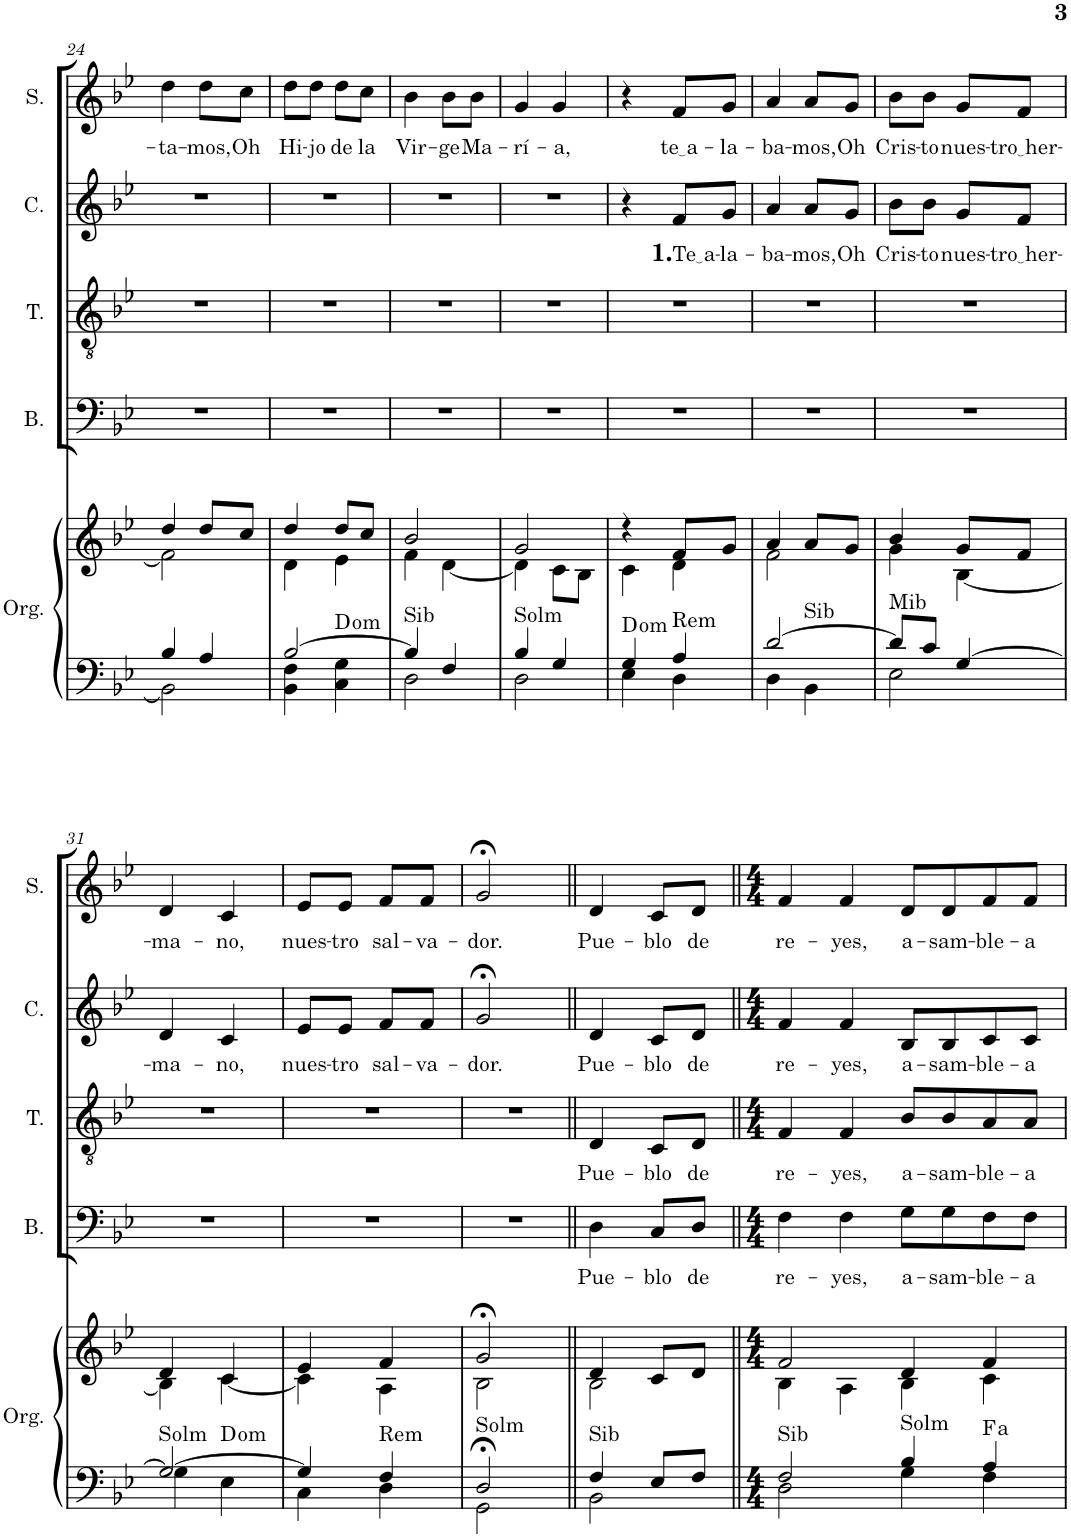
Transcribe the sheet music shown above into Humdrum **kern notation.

**kern	**kern	**harte	**kern	**text	**kern	**text	**kern	**text	**kern	**text
*part5	*part5	*part5	*part4	*part4	*part3	*part3	*part2	*part2	*part1	*part1
*staff6	*staff5	*	*staff4	*staff4	*staff3	*staff3	*staff2	*staff2	*staff1	*staff1
*I"Órgano	*	*	*I"Bajo	*	*I"Tenor	*	*I"Contralto	*	*I"Soprano	*
*	*	*	*I'B.	*	*I'T.	*	*I'C.	*	*I'S.	*
!!LO:PB:g=z
*clefF4	*clefG2	*	*clefF4	*	*clefGv2	*	*clefG2	*	*clefG2	*
*k[b-e-]	*k[b-e-]	*	*k[b-e-]	*	*k[b-e-]	*	*k[b-e-]	*	*k[b-e-]	*
*M2/4	*M2/4	*	*M2/4	*	*M2/4	*	*M2/4	*	*M2/4	*
=24	=24	=24	=24	=24	=24	=24	=24	=24	=24	=24
*^	*^	*	*	*	*	*	*	*	*	*
!	!	!	!	!	!	!	!	!	!	!	!	!LO:LY:b
4B-/	2BB-\]	4dd/	2f\]	.	2r	.	2r	.	2r	.	4dd\	-ta-
!	!	!	!	!	!	!	!	!	!	!	!	!LO:LY:b
4A/	.	8dd/L	.	.	.	.	.	.	.	.	8dd\L	-mos,
!	!	!	!	!	!	!	!	!	!	!	!	!LO:LY:b
.	.	8cc/J	.	.	.	.	.	.	.	.	8cc\J	Oh
=25	=25	=25	=25	=25	=25	=25	=25	=25	=25	=25	=25	=25
!	!	!	!	!	!	!	!	!	!	!	!	!LO:LY:b
[2B-/	4BB-\ 4F\	4dd/	4d\	.	2r	.	2r	.	2r	.	8dd\L	Hi-
!	!	!	!	!	!	!	!	!	!	!	!	!LO:LY:b
.	.	.	.	.	.	.	.	.	.	.	8dd\J	-jo
!	!	!	!	!	!	!	!	!	!	!	!	!LO:LY:b
.	4C\ 4G\	8dd/L	4e-\	D:dim	.	.	.	.	.	.	8dd\L	de
!	!	!	!	!	!	!	!	!	!	!	!	!LO:LY:b
.	.	8cc/J	.	.	.	.	.	.	.	.	8cc\J	la
=26	=26	=26	=26	=26	=26	=26	=26	=26	=26	=26	=26	=26
!	!	!	!	!LO:H:kt=Sib	!	!	!	!	!	!	!	!LO:LY:b
4B-/]	2D\	2b-/	4f\	N	2r	.	2r	.	2r	.	4b-\	Vir-
!	!	!	!	!	!	!	!	!	!	!	!	!LO:LY:b
4F/	.	.	[4d\	.	.	.	.	.	.	.	8b-\L	-ge
!	!	!	!	!	!	!	!	!	!	!	!	!LO:LY:b
.	.	.	.	.	.	.	.	.	.	.	8b-\J	Ma-
=27	=27	=27	=27	=27	=27	=27	=27	=27	=27	=27	=27	=27
!	!	!	!	!LO:H:kt=Solm	!	!	!	!	!	!	!	!LO:LY:b
4B-/	2D\	2g/	4d\]	N	2r	.	2r	.	2r	.	4g/	-rí-
!	!	!	!	!	!	!	!	!	!	!	!	!LO:LY:b
4G/	.	.	8c\L	.	.	.	.	.	.	.	4g/	-a,
.	.	.	8B-\J	.	.	.	.	.	.	.	.	.
=28	=28	=28	=28	=28	=28	=28	=28	=28	=28	=28	=28	=28
4G/	4E-\	4r	4c\	D:dim	2r	.	2r	.	4r	.	4r	.
!	!	!	!	!LO:H:kt=Rem	!	!	!	!	!	!LO:LY:b	!	!LO:LY:b
4A/	4D\	8f/L	4d\	N	.	.	.	.	8f/L	1. Te a	8f/L	te a
!	!	!	!	!	!	!	!	!	!	!LO:LY:b	!	!LO:LY:b
.	.	8g/J	.	.	.	.	.	.	8g/J	-la-	8g/J	-la-
=29	=29	=29	=29	=29	=29	=29	=29	=29	=29	=29	=29	=29
!	!	!	!	!LO:H:kt=Sib	!	!	!	!	!	!LO:LY:b	!	!LO:LY:b
[2d/	4D\	4a/	2f\	N	2r	.	2r	.	4a/	-ba-	4a/	-ba-
!	!	!	!	!	!	!	!	!	!	!LO:LY:b	!	!LO:LY:b
.	4BB-\	8a/L	.	.	.	.	.	.	8a/L	-mos,	8a/L	-mos,
!	!	!	!	!	!	!	!	!	!	!LO:LY:b	!	!LO:LY:b
.	.	8g/J	.	.	.	.	.	.	8g/J	Oh	8g/J	Oh
=30	=30	=30	=30	=30	=30	=30	=30	=30	=30	=30	=30	=30
!	!	!	!	!LO:H:kt=Mib	!	!	!	!	!	!LO:LY:b	!	!LO:LY:b
8d/L]	2E-\	4b-/	4g\	N	2r	.	2r	.	8b-\L	Cris-	8b-\L	Cris-
!	!	!	!	!	!	!	!	!	!	!LO:LY:b	!	!LO:LY:b
8c/J	.	.	.	.	.	.	.	.	8b-\J	-to	8b-\J	-to
!	!	!	!	!	!	!	!	!	!	!LO:LY:b	!	!LO:LY:b
[4G/	.	8g/L	[4B-\	.	.	.	.	.	8g/L	nues-	8g/L	nues-
!	!	!	!	!	!	!	!	!	!	!LO:LY:b	!	!LO:LY:b
.	.	8f/J	.	.	.	.	.	.	8f/J	tro her	8f/J	tro her
!!LO:LB:g=z
=31	=31	=31	=31	=31	=31	=31	=31	=31	=31	=31	=31	=31
!	!	!	!	!LO:H:kt=Solm	!	!	!	!	!	!LO:LY:b	!	!LO:LY:b
2G/_	4G\	4d/	4B-\]	N	2r	.	2r	.	4d/	-ma-	4d/	-ma-
!	!	!	!	!	!	!	!	!	!	!LO:LY:b	!	!LO:LY:b
.	4E-\	4c/	[4c\	D:dim	.	.	.	.	4c/	-no,	4c/	-no,
=32	=32	=32	=32	=32	=32	=32	=32	=32	=32	=32	=32	=32
!	!	!	!	!	!	!	!	!	!	!LO:LY:b	!	!LO:LY:b
4G/]	4C\	4e-/	4c\]	.	2r	.	2r	.	8e-/L	nues-	8e-/L	nues-
!	!	!	!	!	!	!	!	!	!	!LO:LY:b	!	!LO:LY:b
.	.	.	.	.	.	.	.	.	8e-/J	-tro	8e-/J	-tro
!	!	!	!	!LO:H:kt=Rem	!	!	!	!	!	!LO:LY:b	!	!LO:LY:b
4F/	4D\	4f/	4A\	N	.	.	.	.	8f/L	sal-	8f/L	sal-
!	!	!	!	!	!	!	!	!	!	!LO:LY:b	!	!LO:LY:b
.	.	.	.	.	.	.	.	.	8f/J	-va-	8f/J	-va-
=33	=33	=33	=33	=33	=33	=33	=33	=33	=33	=33	=33	=33
!	!	!	!	!LO:H:kt=Solm	!	!	!	!	!	!LO:LY:b	!	!LO:LY:b
2D;</	2GG\	2g;</	2B-\	N	2r	.	2r	.	2g;</	-dor.	2g;</	-dor.
=34||	=34||	=34||	=34||	=34||	=34||	=34||	=34||	=34||	=34||	=34||	=34||	=34||
!	!	!	!	!LO:H:kt=Sib	!	!LO:LY:b	!	!LO:LY:b	!	!LO:LY:b	!	!LO:LY:b
4F/	2BB-\	4d/	2B-\	N	4D\	Pue-	4D/	Pue-	4d/	Pue-	4d/	Pue-
!	!	!	!	!	!	!LO:LY:b	!	!LO:LY:b	!	!LO:LY:b	!	!LO:LY:b
8E-/L	.	8c/L	.	.	8C/L	-blo	8C/L	-blo	8c/L	-blo	8c/L	-blo
!	!	!	!	!	!	!LO:LY:b	!	!LO:LY:b	!	!LO:LY:b	!	!LO:LY:b
8F/J	.	8d/J	.	.	8D/J	de	8D/J	de	8d/J	de	8d/J	de
=35||	=35||	=35||	=35||	=35||	=35||	=35||	=35||	=35||	=35||	=35||	=35||	=35||
*M4/4	*	*M4/4	*	*	*M4/4	*	*M4/4	*	*M4/4	*	*M4/4	*
!	!	!	!	!LO:H:kt=Sib	!	!LO:LY:b	!	!LO:LY:b	!	!LO:LY:b	!	!LO:LY:b
2F/	2D\	2f/	4B-\	N	4F\	re-	4F/	re-	4f/	re-	4f/	re-
!	!	!	!	!	!	!LO:LY:b	!	!LO:LY:b	!	!LO:LY:b	!	!LO:LY:b
.	.	.	4A\	.	4F\	-yes,	4F/	-yes,	4f/	-yes,	4f/	-yes,
!	!	!	!	!LO:H:kt=Solm	!	!LO:LY:b	!	!LO:LY:b	!	!LO:LY:b	!	!LO:LY:b
4B-/	4G\	4d/	4B-\	N	8G\L	a-	8B-/L	a-	8B-/L	a-	8d/L	a-
!	!	!	!	!	!	!LO:LY:b	!	!LO:LY:b	!	!LO:LY:b	!	!LO:LY:b
.	.	.	.	.	8G\	-sam-	8B-/	-sam-	8B-/	-sam-	8d/	-sam-
!	!	!	!	!LO:H:kt=a	!	!LO:LY:b	!	!LO:LY:b	!	!LO:LY:b	!	!LO:LY:b
4A/	4F\	4f/	4c\	.	8F\	-ble-	8A/	-ble-	8c/	-ble-	8f/	-ble-
!	!	!	!	!	!	!LO:LY:b	!	!LO:LY:b	!	!LO:LY:b	!	!LO:LY:b
.	.	.	.	.	8F\J	-a	8A/J	-a	8c/J	-a	8f/J	-a
*v	*v	*	*	*	*	*	*	*	*	*	*	*
*	*v	*v	*	*	*	*	*	*	*	*	*
=	=	=	=	=	=	=	=	=	=	=
*-	*-	*-	*-	*-	*-	*-	*-	*-	*-	*-
